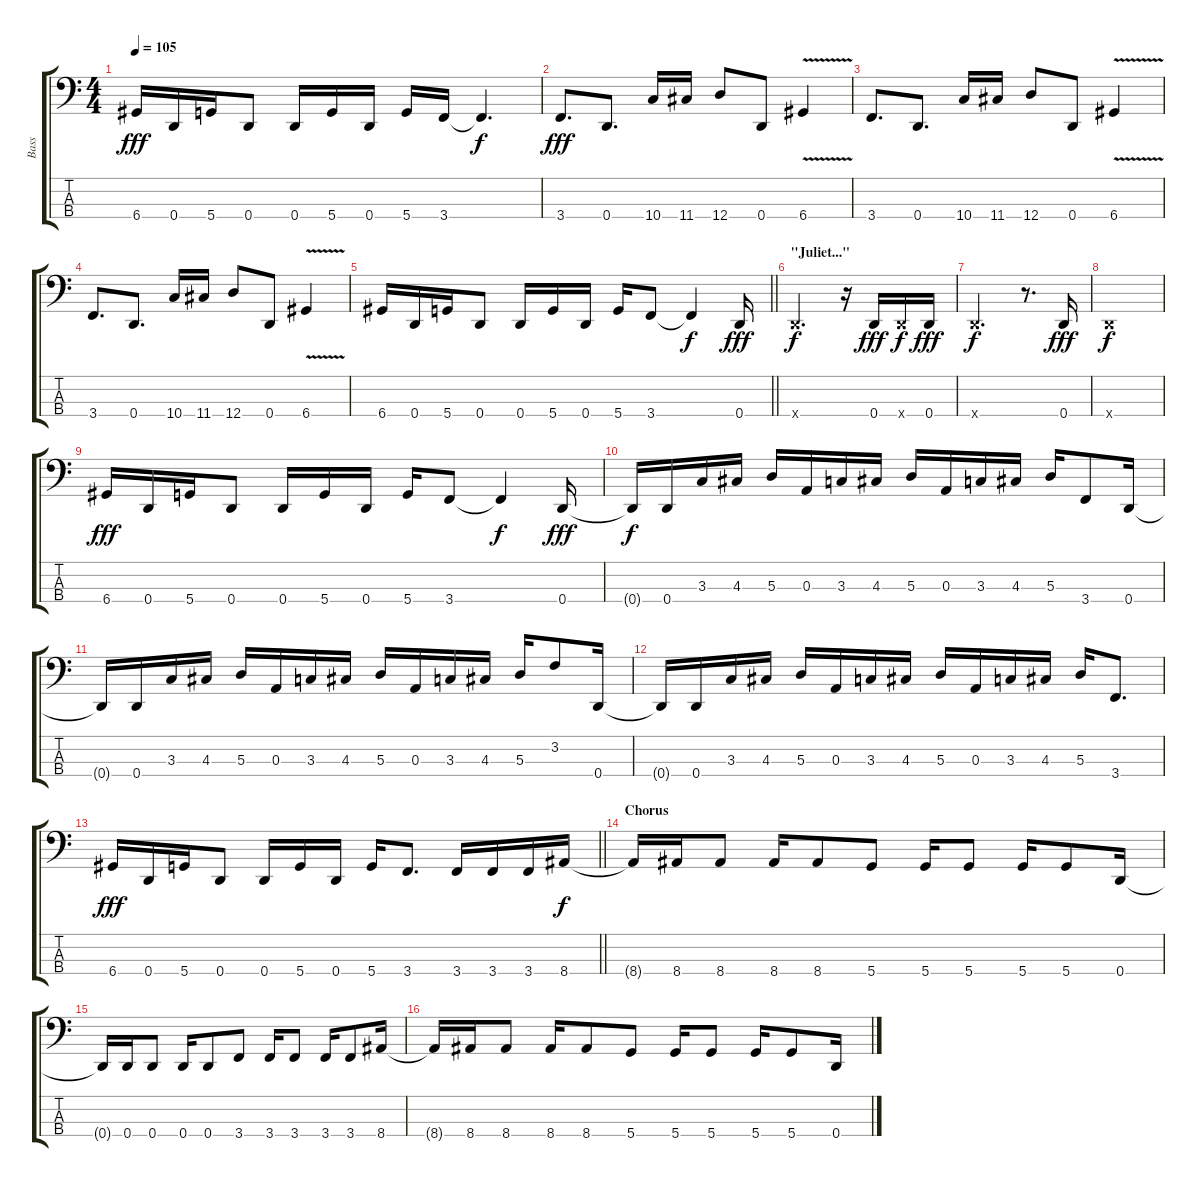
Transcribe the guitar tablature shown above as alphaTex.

\track ("Bass" "Bass") {instrument electricbassfinger}
\staff {score tabs}
\tuning (G2 D2 A1 D1) {hide}
\ts (4 4)
\tempo 105
\clef f4
\ks c
6.4.16{dy fff} 0.4.16 5.4.16 0.4.8 0.4.16 5.4.16 0.4.16 5.4.16 3.4.16 3.4{t}.4{d dy f} |
3.4.8{d dy fff} 0.4.8{d} 10.4.16 11.4.16 12.4.8 0.4.8 6.4{v}.4 |
3.4.8{d} 0.4.8{d} 10.4.16 11.4.16 12.4.8 0.4.8 6.4{v}.4 |
3.4.8{d} 0.4.8{d} 10.4.16 11.4.16 12.4.8 0.4.8 6.4{v}.4 |
\barLineRight lightlight
6.4.16 0.4.16 5.4.16 0.4.8 0.4.16 5.4.16 0.4.16 5.4.16 3.4.8 3.4{t}.4{dy f} 0.4.16{dy fff} |
\section ("" "\"Juliet...\"")
0.4{x}.2{d dy f} r.16 0.4.16{dy fff} 0.4{x}.16{dy f} 0.4.16{dy fff} |
0.4{x}.2{d dy f} r.8{d} 0.4.16{dy fff} |
0.4{x}.1{dy f} |
6.4.16{dy fff} 0.4.16 5.4.16 0.4.8 0.4.16 5.4.16 0.4.16 5.4.16 3.4.8 3.4{t}.4{dy f} 0.4.16{dy fff} |
0.4{t}.16{dy f} 0.4.16 3.3.16 4.3.16 5.3.16 0.3.16 3.3.16 4.3.16 5.3.16 0.3.16 3.3.16 4.3.16 5.3.16 3.4.8 0.4.16 |
0.4{t}.16 0.4.16 3.3.16 4.3.16 5.3.16 0.3.16 3.3.16 4.3.16 5.3.16 0.3.16 3.3.16 4.3.16 5.3.16 3.2.8 0.4.16 |
0.4{t}.16 0.4.16 3.3.16 4.3.16 5.3.16 0.3.16 3.3.16 4.3.16 5.3.16 0.3.16 3.3.16 4.3.16 5.3.16 3.4.8{d} |
\barLineRight lightlight
6.4.16{dy fff} 0.4.16 5.4.16 0.4.8 0.4.16 5.4.16 0.4.16 5.4.16 3.4.8{d} 3.4.16 3.4.16 3.4.16 8.4.16{dy f} |
\section ("" "Chorus")
8.4{t}.16 8.4.16 8.4.8 8.4.16 8.4.8 5.4.8 5.4.16 5.4.8 5.4.16 5.4.8 0.4.16 |
0.4{t}.16 0.4.16 0.4.8 0.4.16 0.4.8 3.4.8 3.4.16 3.4.8 3.4.16 3.4.8 8.4.16 |
8.4{t}.16 8.4.16 8.4.8 8.4.16 8.4.8 5.4.8 5.4.16 5.4.8 5.4.16 5.4.8 0.4.16
